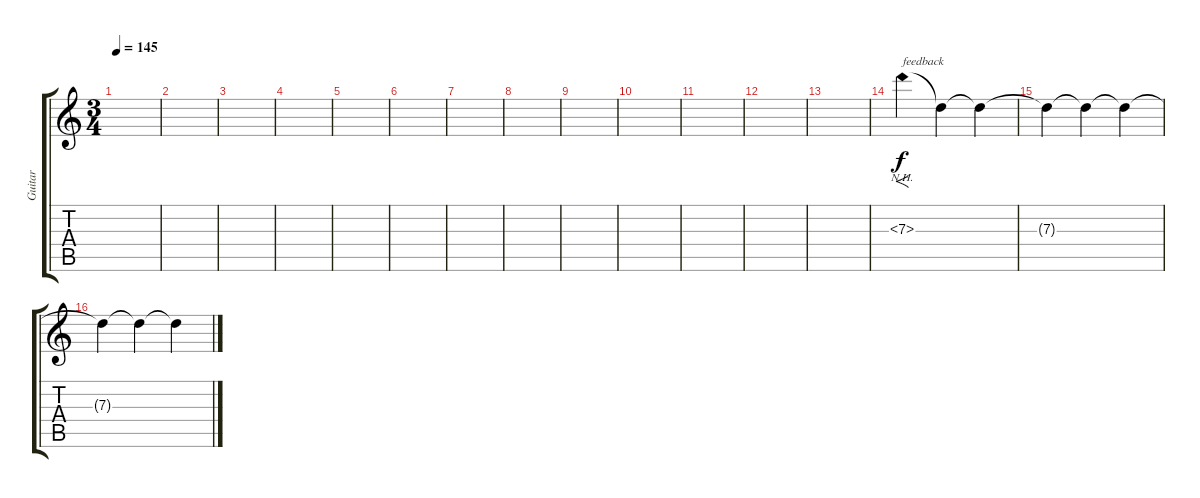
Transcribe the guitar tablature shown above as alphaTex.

\track ("Guitar" "Guitar") {instrument distortionguitar}
\staff {score tabs}
\tuning (E4 B3 G3 D3 A2 E2) {hide}
\ts (3 4)
\tempo 145
\clef g2
\ks c
|
|
|
|
|
|
|
|
|
|
|
|
|
7.3{nh}.4{f txt "feedback" dy f} 7.3{t}.4 7.3{t}.4 |
7.3{t}.4 7.3{t}.4 7.3{t}.4 |
7.3{t}.4 7.3{t}.4 7.3{t}.4
